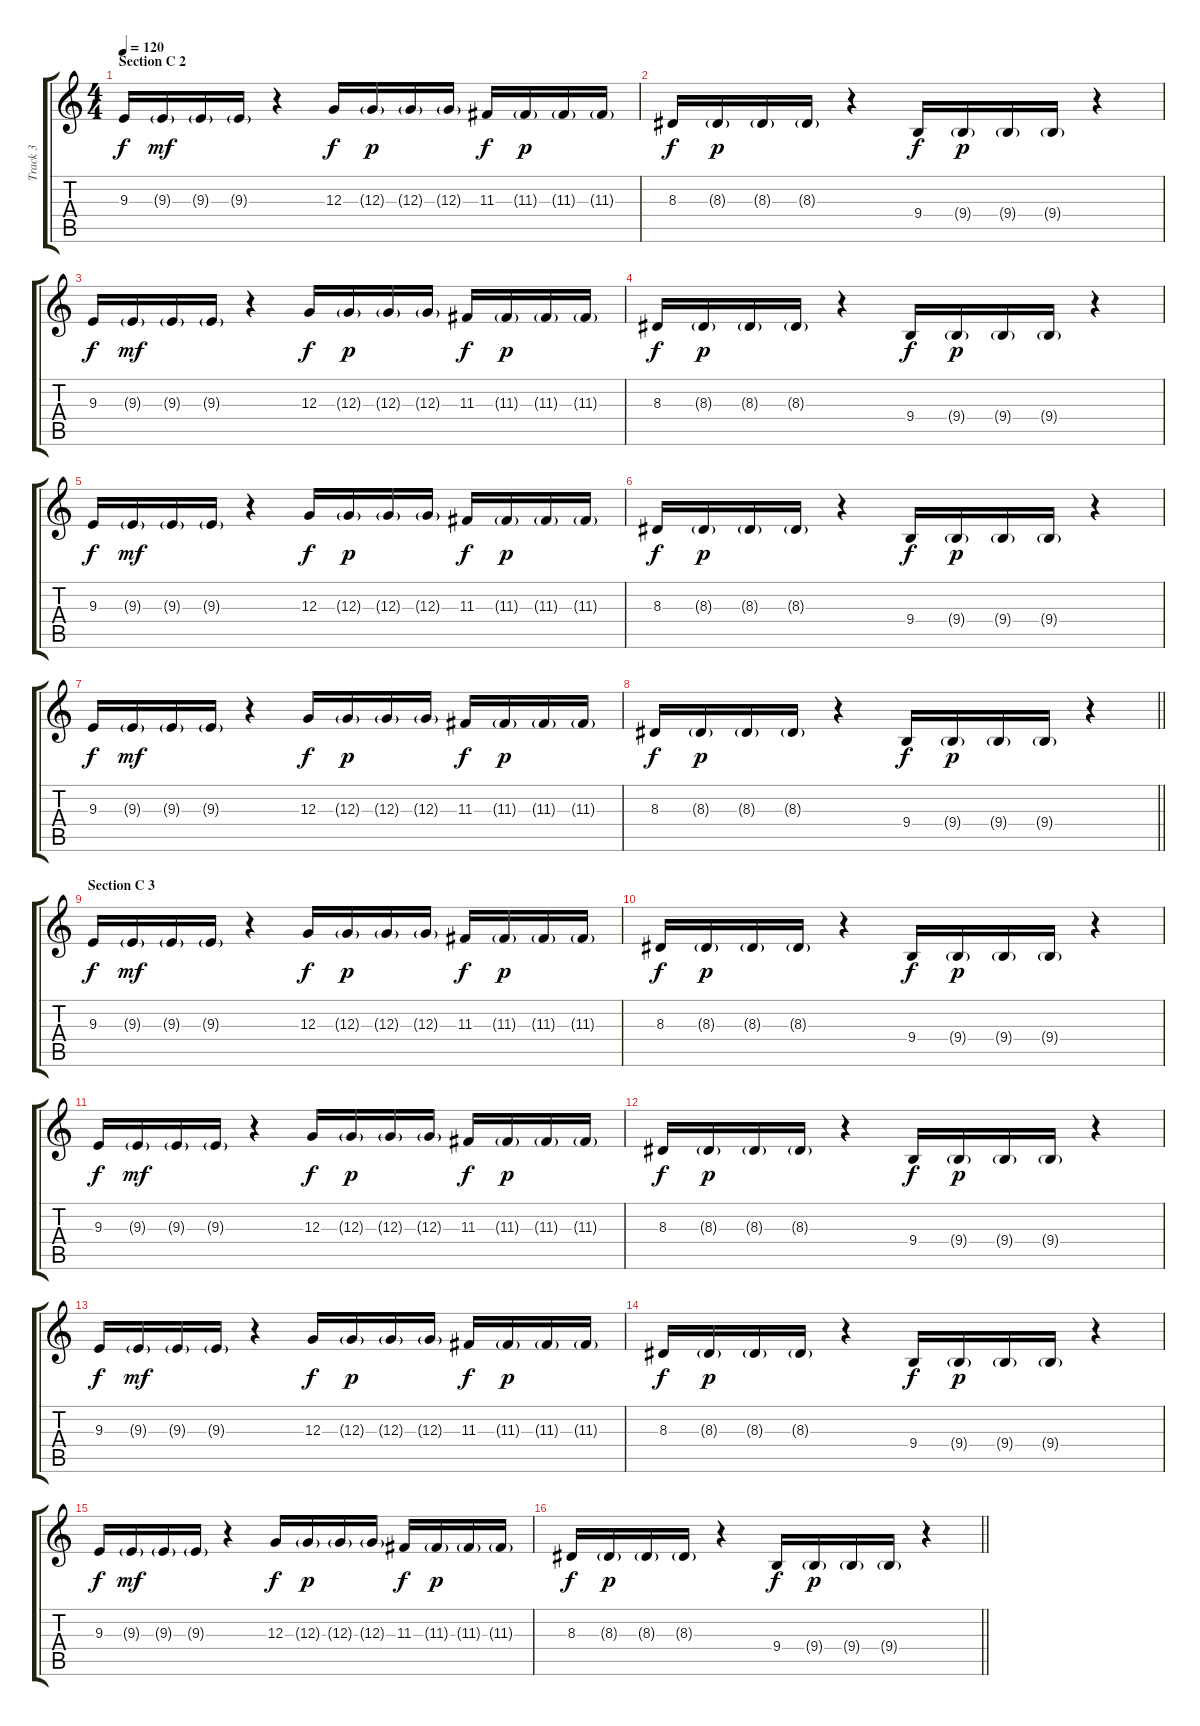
\track ("Track 3" "Track 3") {instrument pizzicatostrings}
\staff {score tabs}
\tuning (E4 B3 G3 D3 A2 E2) {hide}
\ts (4 4)
\section ("" "Section C 2")
\tempo 120
\clef g2
\ks c
9.3.16{dy f} 9.3{g}.16{dy mf} 9.3{g}.16 9.3{g}.16 r.4 12.3.16{dy f} 12.3{g}.16{dy p} 12.3{g}.16 12.3{g}.16 11.3.16{dy f} 11.3{g}.16{dy p} 11.3{g}.16 11.3{g}.16 |
8.3.16{dy f} 8.3{g}.16{dy p} 8.3{g}.16 8.3{g}.16 r.4 9.4.16{dy f} 9.4{g}.16{dy p} 9.4{g}.16 9.4{g}.16 r.4 |
9.3.16{dy f} 9.3{g}.16{dy mf} 9.3{g}.16 9.3{g}.16 r.4 12.3.16{dy f} 12.3{g}.16{dy p} 12.3{g}.16 12.3{g}.16 11.3.16{dy f} 11.3{g}.16{dy p} 11.3{g}.16 11.3{g}.16 |
8.3.16{dy f} 8.3{g}.16{dy p} 8.3{g}.16 8.3{g}.16 r.4 9.4.16{dy f} 9.4{g}.16{dy p} 9.4{g}.16 9.4{g}.16 r.4 |
9.3.16{dy f} 9.3{g}.16{dy mf} 9.3{g}.16 9.3{g}.16 r.4 12.3.16{dy f} 12.3{g}.16{dy p} 12.3{g}.16 12.3{g}.16 11.3.16{dy f} 11.3{g}.16{dy p} 11.3{g}.16 11.3{g}.16 |
8.3.16{dy f} 8.3{g}.16{dy p} 8.3{g}.16 8.3{g}.16 r.4 9.4.16{dy f} 9.4{g}.16{dy p} 9.4{g}.16 9.4{g}.16 r.4 |
9.3.16{dy f} 9.3{g}.16{dy mf} 9.3{g}.16 9.3{g}.16 r.4 12.3.16{dy f} 12.3{g}.16{dy p} 12.3{g}.16 12.3{g}.16 11.3.16{dy f} 11.3{g}.16{dy p} 11.3{g}.16 11.3{g}.16 |
\barLineRight lightlight
8.3.16{dy f} 8.3{g}.16{dy p} 8.3{g}.16 8.3{g}.16 r.4 9.4.16{dy f} 9.4{g}.16{dy p} 9.4{g}.16 9.4{g}.16 r.4 |
\section ("" "Section C 3")
9.3.16{dy f} 9.3{g}.16{dy mf} 9.3{g}.16 9.3{g}.16 r.4 12.3.16{dy f} 12.3{g}.16{dy p} 12.3{g}.16 12.3{g}.16 11.3.16{dy f} 11.3{g}.16{dy p} 11.3{g}.16 11.3{g}.16 |
8.3.16{dy f} 8.3{g}.16{dy p} 8.3{g}.16 8.3{g}.16 r.4 9.4.16{dy f} 9.4{g}.16{dy p} 9.4{g}.16 9.4{g}.16 r.4 |
9.3.16{dy f} 9.3{g}.16{dy mf} 9.3{g}.16 9.3{g}.16 r.4 12.3.16{dy f} 12.3{g}.16{dy p} 12.3{g}.16 12.3{g}.16 11.3.16{dy f} 11.3{g}.16{dy p} 11.3{g}.16 11.3{g}.16 |
8.3.16{dy f} 8.3{g}.16{dy p} 8.3{g}.16 8.3{g}.16 r.4 9.4.16{dy f} 9.4{g}.16{dy p} 9.4{g}.16 9.4{g}.16 r.4 |
9.3.16{dy f} 9.3{g}.16{dy mf} 9.3{g}.16 9.3{g}.16 r.4 12.3.16{dy f} 12.3{g}.16{dy p} 12.3{g}.16 12.3{g}.16 11.3.16{dy f} 11.3{g}.16{dy p} 11.3{g}.16 11.3{g}.16 |
8.3.16{dy f} 8.3{g}.16{dy p} 8.3{g}.16 8.3{g}.16 r.4 9.4.16{dy f} 9.4{g}.16{dy p} 9.4{g}.16 9.4{g}.16 r.4 |
9.3.16{dy f} 9.3{g}.16{dy mf} 9.3{g}.16 9.3{g}.16 r.4 12.3.16{dy f} 12.3{g}.16{dy p} 12.3{g}.16 12.3{g}.16 11.3.16{dy f} 11.3{g}.16{dy p} 11.3{g}.16 11.3{g}.16 |
\barLineRight lightlight
8.3.16{dy f} 8.3{g}.16{dy p} 8.3{g}.16 8.3{g}.16 r.4 9.4.16{dy f} 9.4{g}.16{dy p} 9.4{g}.16 9.4{g}.16 r.4
